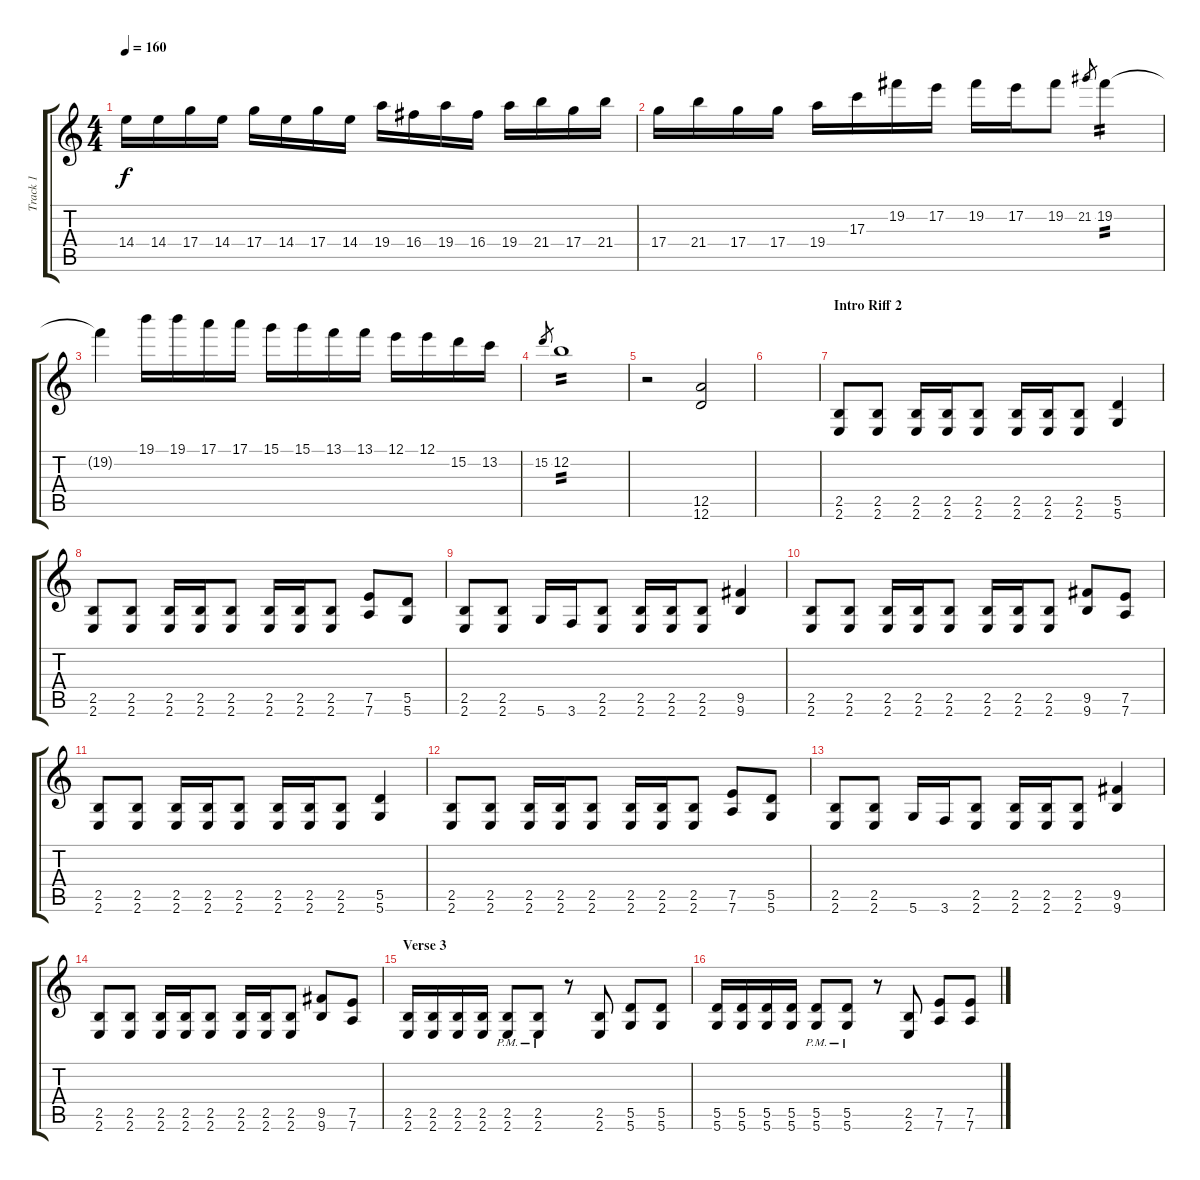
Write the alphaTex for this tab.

\track ("Track 1" "Track 1") {instrument distortionguitar}
\staff {score tabs}
\tuning (E4 B3 G3 D3 A2 D2) {hide}
\ts (4 4)
\tempo 160
\clef g2
\ks c
14.4.16{dy f} 14.4.16 17.4.16 14.4.16 17.4.16 14.4.16 17.4.16 14.4.16 19.4.16 16.4.16 19.4.16 16.4.16 19.4.16 21.4.16 17.4.16 21.4.16 |
17.4.16 21.4.16 17.4.16 17.4.16 19.4.16 17.3.16 19.2.16 17.2.16 19.2.16 17.2.16 19.2.8 21.2.8{gr} 19.2.4{tp 2} |
19.2{t}.4 19.1.16 19.1.16 17.1.16 17.1.16 15.1.16 15.1.16 13.1.16 13.1.16 12.1.16 12.1.16 15.2.16 13.2.16 |
15.2.8{gr} 12.2.1{tp 2} |
r.2 (12.5 12.6).2 |
|
\section ("" "Intro Riff 2")
(2.5 2.6).8 (2.5 2.6).8 (2.5 2.6).16 (2.5 2.6).16 (2.5 2.6).8 (2.5 2.6).16 (2.5 2.6).16 (2.5 2.6).8 (5.5 5.6).4 |
(2.5 2.6).8 (2.5 2.6).8 (2.5 2.6).16 (2.5 2.6).16 (2.5 2.6).8 (2.5 2.6).16 (2.5 2.6).16 (2.5 2.6).8 (7.5 7.6).8 (5.5 5.6).8 |
(2.5 2.6).8 (2.5 2.6).8 5.6.16 3.6.16 (2.5 2.6).8 (2.5 2.6).16 (2.5 2.6).16 (2.5 2.6).8 (9.5 9.6).4 |
(2.5 2.6).8 (2.5 2.6).8 (2.5 2.6).16 (2.5 2.6).16 (2.5 2.6).8 (2.5 2.6).16 (2.5 2.6).16 (2.5 2.6).8 (9.5 9.6).8 (7.5 7.6).8 |
(2.5 2.6).8 (2.5 2.6).8 (2.5 2.6).16 (2.5 2.6).16 (2.5 2.6).8 (2.5 2.6).16 (2.5 2.6).16 (2.5 2.6).8 (5.5 5.6).4 |
(2.5 2.6).8 (2.5 2.6).8 (2.5 2.6).16 (2.5 2.6).16 (2.5 2.6).8 (2.5 2.6).16 (2.5 2.6).16 (2.5 2.6).8 (7.5 7.6).8 (5.5 5.6).8 |
(2.5 2.6).8 (2.5 2.6).8 5.6.16 3.6.16 (2.5 2.6).8 (2.5 2.6).16 (2.5 2.6).16 (2.5 2.6).8 (9.5 9.6).4 |
(2.5 2.6).8 (2.5 2.6).8 (2.5 2.6).16 (2.5 2.6).16 (2.5 2.6).8 (2.5 2.6).16 (2.5 2.6).16 (2.5 2.6).8 (9.5 9.6).8 (7.5 7.6).8 |
\section ("" "Verse 3")
(2.5 2.6).16 (2.5 2.6).16 (2.5 2.6).16 (2.5 2.6).16 (2.5{pm} 2.6{pm}).8 (2.5{pm} 2.6{pm}).8 r.8 (2.5 2.6).8 (5.5 5.6).8 (5.5 5.6).8 |
(5.5 5.6).16 (5.5 5.6).16 (5.5 5.6).16 (5.5 5.6).16 (5.5{pm} 5.6{pm}).8 (5.5{pm} 5.6{pm}).8 r.8 (2.5 2.6).8 (7.5 7.6).8 (7.5 7.6).8
